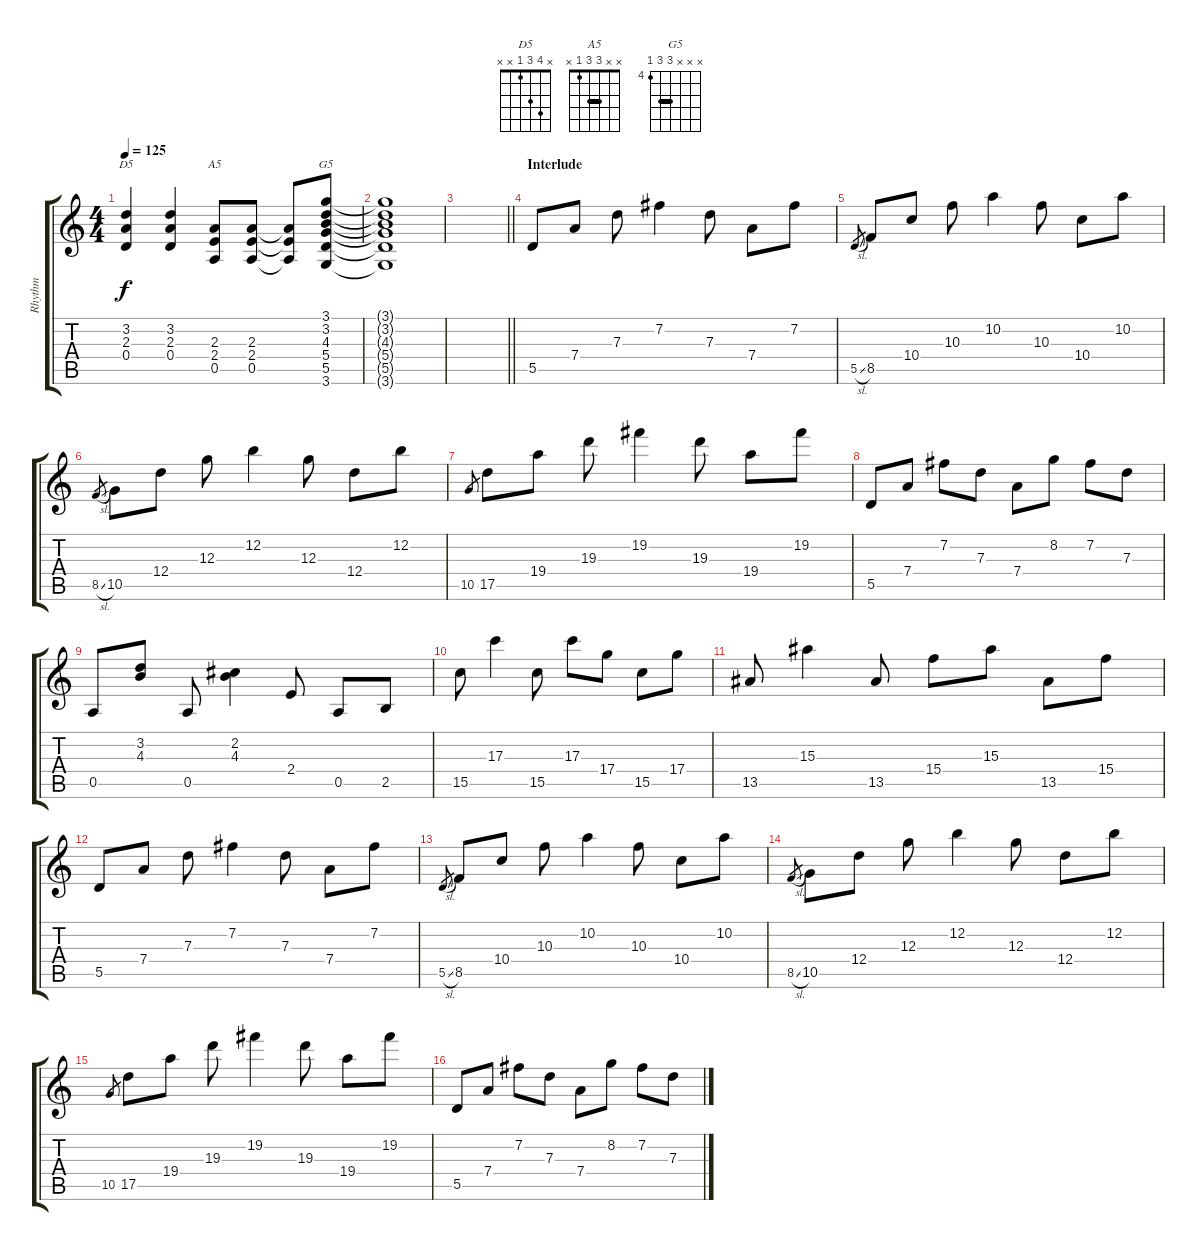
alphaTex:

\track ("Rhythm" "Rhythm") {instrument acousticguitarsteel}
\staff {score tabs}
\tuning (E4 B3 G3 D3 A2 E2) {hide}
\chord ("D5" x 4 3 1 x x)
\chord ("A5" x x 3 3 1 x) {barre 3}
\chord ("G5" x x x 6 6 4) {firstfret 4 barre 6}
\ts (4 4)
\tempo 125
\clef g2
\ks c
(3.2 2.3 0.4).4{ch "D5" dy f} (3.2 2.3 0.4).4 (2.3 2.4 0.5).8{ch "A5"} (2.3 2.4 0.5).8 (2.3{t} 2.4{t} 0.5{t}).8 (3.1 3.2 4.3 5.4 5.5 3.6).8{ch "G5"} |
(3.1{t} 3.2{t} 4.3{t} 5.4{t} 5.5{t} 3.6{t}).1 |
\barLineRight lightlight
|
\section ("" "Interlude")
5.5.8{instrument acousticguitarsteel} 7.4.8 7.3.8 7.2.4 7.3.8 7.4.8 7.2.8 |
5.5{sl}.8{gr} 8.5.8 10.4.8 10.3.8 10.2.4 10.3.8 10.4.8 10.2.8 |
8.5{sl}.8{gr} 10.5.8 12.4.8 12.3.8 12.2.4 12.3.8 12.4.8 12.2.8 |
10.5.8{gr} 17.5.8 19.4.8 19.3.8 19.2.4 19.3.8 19.4.8 19.2.8 |
5.5.8 7.4.8 7.2.8 7.3.8 7.4.8 8.2.8 7.2.8 7.3.8 |
0.5.8 (3.2 4.3).8 0.5.8 (2.2 4.3).4 2.4.8 0.5.8 2.5.8 |
15.5.8 17.3.4 15.5.8 17.3.8 17.4.8 15.5.8 17.4.8 |
13.5.8 15.3.4 13.5.8 15.4.8 15.3.8 13.5.8 15.4.8 |
5.5.8{instrument acousticguitarsteel} 7.4.8 7.3.8 7.2.4 7.3.8 7.4.8 7.2.8 |
5.5{sl}.8{gr} 8.5.8 10.4.8 10.3.8 10.2.4 10.3.8 10.4.8 10.2.8 |
8.5{sl}.8{gr} 10.5.8 12.4.8 12.3.8 12.2.4 12.3.8 12.4.8 12.2.8 |
10.5.8{gr} 17.5.8 19.4.8 19.3.8 19.2.4 19.3.8 19.4.8 19.2.8 |
5.5.8 7.4.8 7.2.8 7.3.8 7.4.8 8.2.8 7.2.8 7.3.8
